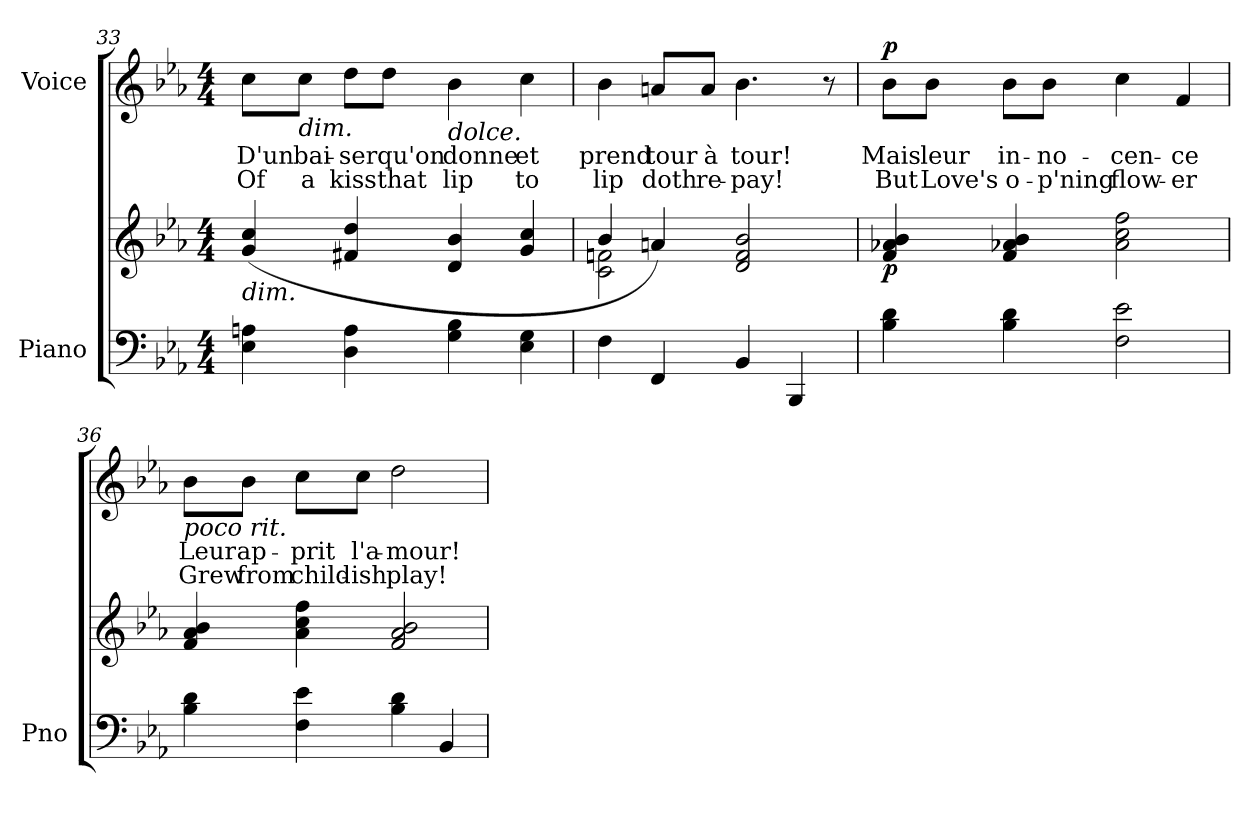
**kern	**kern	**dynam	**kern	**text	**text	**dynam
*part2	*part2	*part2	*part1	*part1	*part1	*part1
*staff3	*staff2	*staff2/3	*staff1	*staff1	*staff1	*staff1
*I"Piano	*	*	*I"Voice	*	*	*
*I'Pno	*	*	*	*	*	*
!!LO:PB:g=z
*clefF4	*clefG2	*	*clefG2	*	*	*
*k[b-e-a-]	*k[b-e-a-]	*	*k[b-e-a-]	*	*	*
*M4/4	*M4/4	*	*M4/4	*	*	*
=33	=33	=33	=33	=33	=33	=33
!	!LO:TX:b:i:t=dim.	!	!	!	!	!
!	!	!	!	!LO:LY:b	!LO:LY:b	!
4E-\ 4An\	(4g/ 4cc/	.	8cc\L	D'un	Of	.
!	!	!	!LO:TX:b:i:t=dim.	!	!	!
!	!	!	!	!LO:LY:b	!LO:LY:b	!
.	.	.	8cc\J	bai-	a	.
!	!	!	!	!LO:LY:b	!LO:LY:b	!
4D\ 4A\	4f#X/ 4dd/	.	8dd\L	-ser	kiss	.
!	!	!	!	!LO:LY:b	!LO:LY:b	!
.	.	.	8dd\J	qu'on	that	.
!	!	!	!LO:TX:b:i:t=dolce.	!	!	!
!	!	!	!	!LO:LY:b	!LO:LY:b	!
4G\ 4B-\	4d/ 4b-/	.	4b-\	donne	lip	.
!	!	!	!	!LO:LY:b	!LO:LY:b	!
4E-\ 4G\	4g/ 4cc/	.	4cc\	et	to	.
=34	=34	=34	=34	=34	=34	=34
*	*^	*	*	*	*	*
!	!	!	!	!	!LO:LY:b	!LO:LY:b	!
4F\	4b-/	2c\ 2fn\	.	4b-\	prend	lip	.
!	!	!	!	!	!LO:LY:b	!LO:LY:b	!
4FF/	4an/)	.	.	8an/L	tour	doth	.
!	!	!	!	!	!LO:LY:b	!LO:LY:b	!
.	.	.	.	8a/J	à	re-	.
!	!	!	!	!	!LO:LY:b	!LO:LY:b	!
4BB-/	2d/ 2f/ 2b-/	2ryy	.	4.b-\	tour!	-pay!	.
4BBB-/	.	.	.	.	.	.	.
.	.	.	.	8r	.	.	.
*	*v	*v	*	*	*	*	*
=35	=35	=35	=35	=35	=35	=35
!	!	!LO:DY:b	!	!LO:LY:b	!LO:LY:b	!LO:DY:b
4B-\ 4d\	4f/ 4a-X/ 4b-/	p	8b-\L	Mais	But	p
!	!	!	!	!LO:LY:b	!LO:LY:b	!
.	.	.	8b-\J	leur	Love's	.
!	!	!	!	!LO:LY:b	!LO:LY:b	!
4B-\ 4d\	4f/ 4a-X/ 4b-/	.	8b-\L	in-	o-	.
!	!	!	!	!LO:LY:b	!LO:LY:b	!
.	.	.	8b-\J	-no-	-p'ning	.
!	!	!	!	!LO:LY:b	!LO:LY:b	!
2F\ 2e-\	2a-\ 2cc\ 2ff\	.	4cc\	-cen-	flow-	.
!	!	!	!	!LO:LY:b	!LO:LY:b	!
.	.	.	4f/	-ce	-er	.
!!LO:PB:g=z
=36	=36	=36	=36	=36	=36	=36
!	!	!	!LO:TX:b:i:t=poco rit.	!	!	!
!	!	!	!	!LO:LY:b	!LO:LY:b	!
4B-\ 4d\	4f/ 4a-/ 4b-/	.	8b-\L	Leur	Grew	.
!	!	!	!	!LO:LY:b	!LO:LY:b	!
.	.	.	8b-\J	ap-	from	.
!	!	!	!	!LO:LY:b	!LO:LY:b	!
4F\ 4e-\	4a-\ 4cc\ 4ff\	.	8cc\L	-prit	child-	.
!	!	!	!	!LO:LY:b	!LO:LY:b	!
.	.	.	8cc\J	l'a-	-ish	.
!	!	!	!	!LO:LY:b	!LO:LY:b	!
4B-\ 4d\	2f/ 2a-/ 2b-/	.	2dd\	-mour!	play!	.
4BB-/	.	.	.	.	.	.
=	=	=	=	=	=	=
*-	*-	*-	*-	*-	*-	*-
